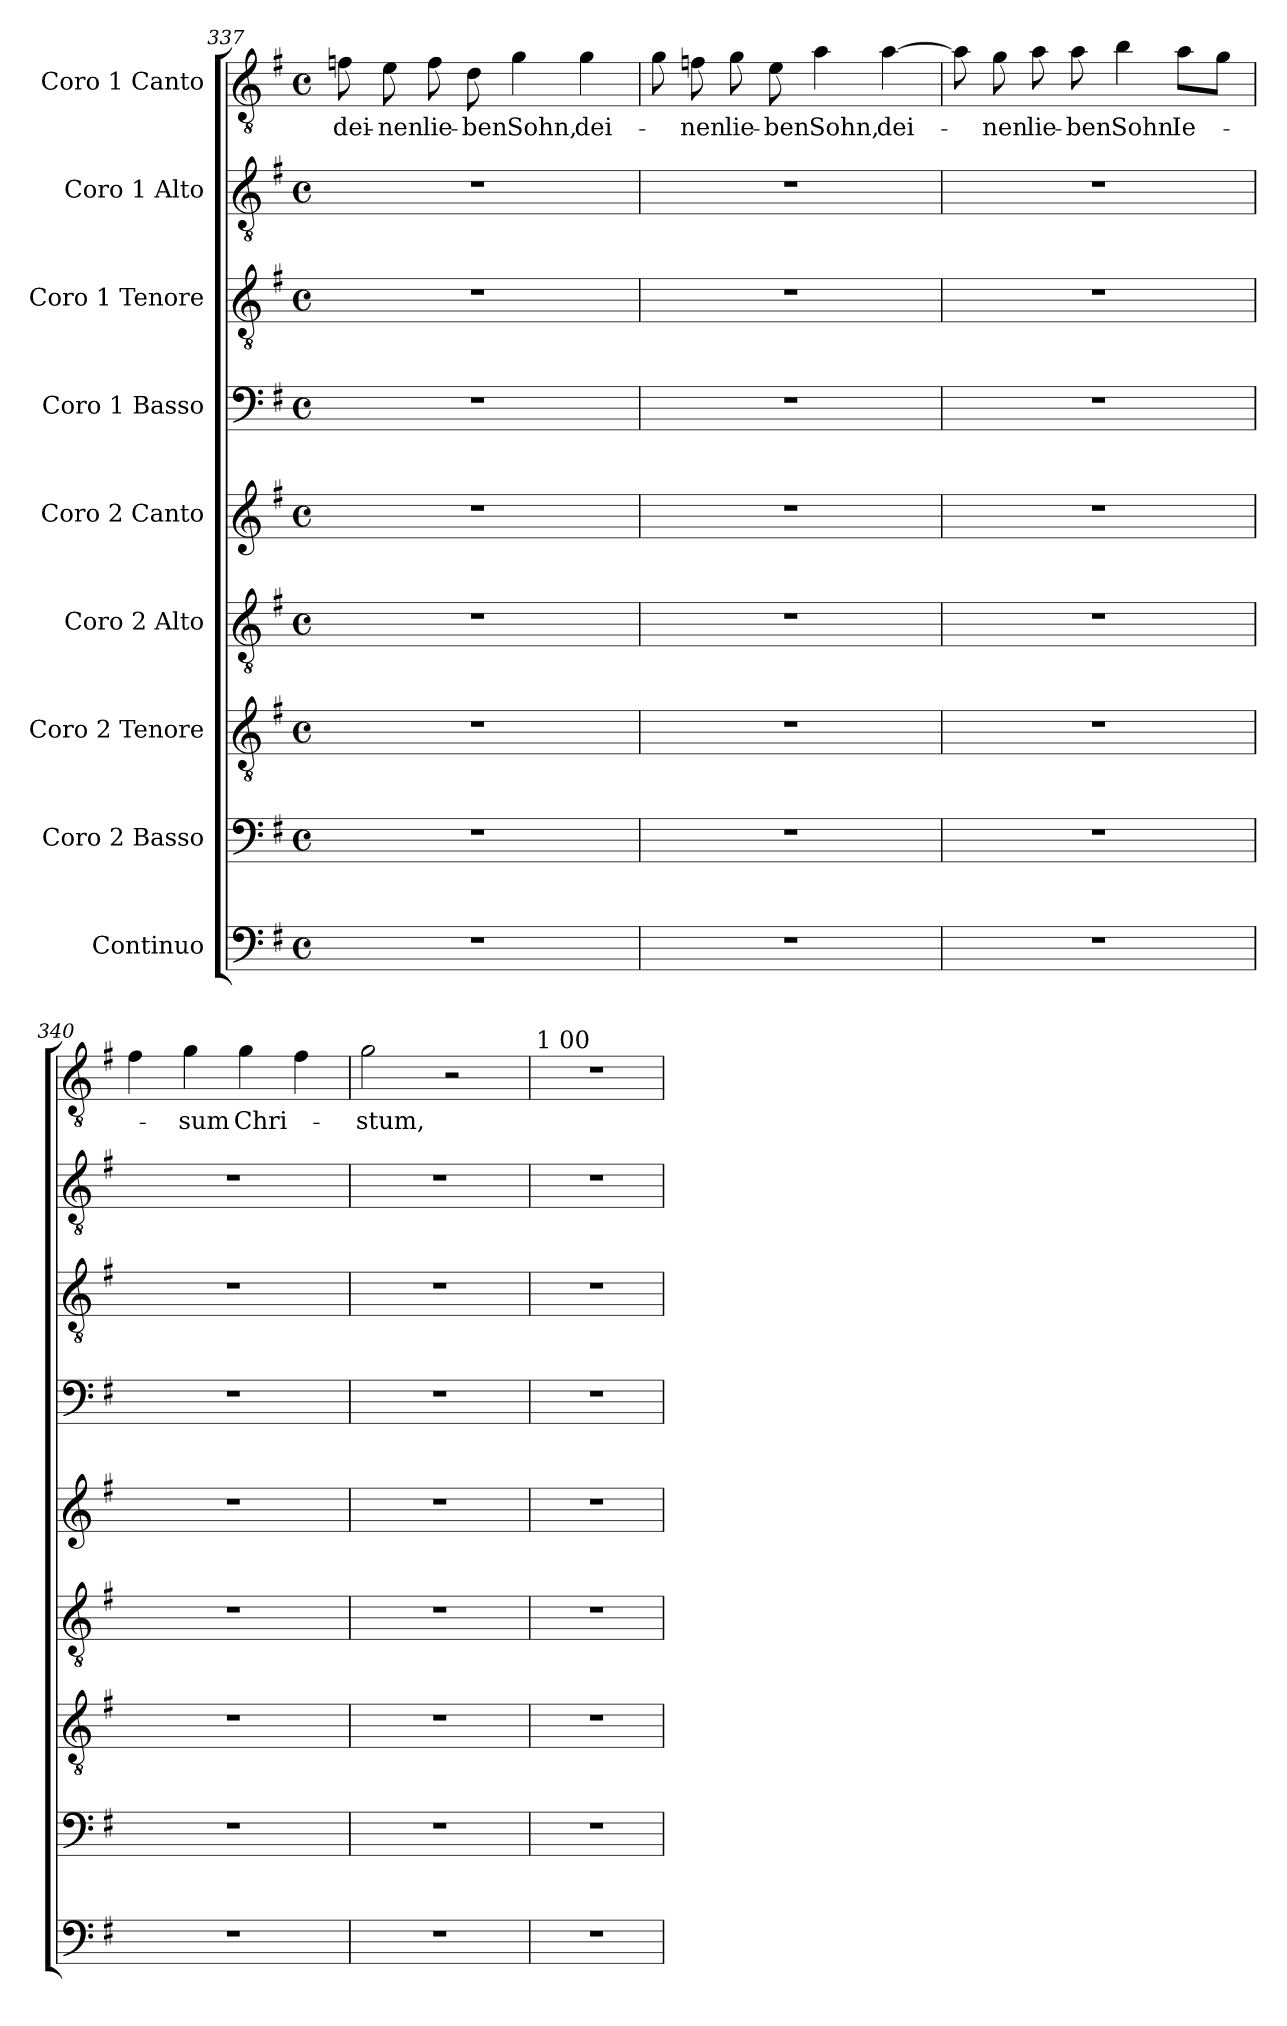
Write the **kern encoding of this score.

**kern	**kern	**kern	**kern	**kern	**kern	**kern	**kern	**kern	**text
*part9	*part8	*part7	*part6	*part5	*part4	*part3	*part2	*part1	*part1
*staff9	*staff8	*staff7	*staff6	*staff5	*staff4	*staff3	*staff2	*staff1	*staff1
*I"Continuo	*I"Coro 2  Basso	*I"Coro 2  Tenore	*I"Coro 2  Alto	*I"Coro 2  Canto	*I"Coro 1  Basso	*I"Coro 1  Tenore	*I"Coro 1  Alto	*I"Coro 1  Canto	*
*clefF4	*clefF4	*clefGv2	*clefGv2	*clefG2	*clefF4	*clefGv2	*clefGv2	*clefGv2	*
*k[f#]	*k[f#]	*k[f#]	*k[f#]	*k[f#]	*k[f#]	*k[f#]	*k[f#]	*k[f#]	*
*G:	*G:	*G:	*G:	*G:	*G:	*G:	*G:	*G:	*
*M4/4	*M4/4	*M4/4	*M4/4	*M4/4	*M4/4	*M4/4	*M4/4	*M4/4	*
*met(c)	*met(c)	*met(c)	*met(c)	*met(c)	*met(c)	*met(c)	*met(c)	*met(c)	*
=337	=337	=337	=337	=337	=337	=337	=337	=337	=337
!	!	!	!	!	!	!	!	!	!LO:LY:b
1r	1r	1r	1r	1r	1r	1r	1r	8fn\	dei-
!	!	!	!	!	!	!	!	!	!LO:LY:b:rj
.	.	.	.	.	.	.	.	8e\	-nen
!	!	!	!	!	!	!	!	!	!LO:LY:b
.	.	.	.	.	.	.	.	8f\	lie-
!	!	!	!	!	!	!	!	!	!LO:LY:b:rj
.	.	.	.	.	.	.	.	8d\	-ben
!	!	!	!	!	!	!	!	!	!LO:LY:b:cj
.	.	.	.	.	.	.	.	4g\	Sohn,
!	!	!	!	!	!	!	!	!	!LO:LY:b:cj
.	.	.	.	.	.	.	.	4g\	dei-
!!LO:LB:g=z
=338	=338	=338	=338	=338	=338	=338	=338	=338	=338
1r	1r	1r	1r	1r	1r	1r	1r	8g\	.
!	!	!	!	!	!	!	!	!	!LO:LY:b:cj
.	.	.	.	.	.	.	.	8fn\	-nen
!	!	!	!	!	!	!	!	!	!LO:LY:b:cj
.	.	.	.	.	.	.	.	8g\	lie-
!	!	!	!	!	!	!	!	!	!LO:LY:b:cj
.	.	.	.	.	.	.	.	8e\	-ben
!	!	!	!	!	!	!	!	!	!LO:LY:b:cj
.	.	.	.	.	.	.	.	4a\	Sohn,
!	!	!	!	!	!	!	!	!	!LO:LY:b:cj
.	.	.	.	.	.	.	.	[>4a\	dei-
=339	=339	=339	=339	=339	=339	=339	=339	=339	=339
1r	1r	1r	1r	1r	1r	1r	1r	8a\]	.
!	!	!	!	!	!	!	!	!	!LO:LY:b:cj
.	.	.	.	.	.	.	.	8g\	-nen
!	!	!	!	!	!	!	!	!	!LO:LY:b:cj
.	.	.	.	.	.	.	.	8a\	lie-
!	!	!	!	!	!	!	!	!	!LO:LY:b:cj
.	.	.	.	.	.	.	.	8a\	-ben
!	!	!	!	!	!	!	!	!	!LO:LY:b:cj
.	.	.	.	.	.	.	.	4b\	Sohn
!	!	!	!	!	!	!	!	!	!LO:LY:b:cj
.	.	.	.	.	.	.	.	8a\L	Ie-
.	.	.	.	.	.	.	.	8g\J	.
=340	=340	=340	=340	=340	=340	=340	=340	=340	=340
1r	1r	1r	1r	1r	1r	1r	1r	4f#\	.
!	!	!	!	!	!	!	!	!	!LO:LY:b:cj
.	.	.	.	.	.	.	.	4g\	-sum
!	!	!	!	!	!	!	!	!	!LO:LY:b:cj
.	.	.	.	.	.	.	.	4g\	Chri-
.	.	.	.	.	.	.	.	4f#\	.
=341	=341	=341	=341	=341	=341	=341	=341	=341	=341
!	!	!	!	!	!	!	!	!	!LO:LY:b:cj
1r	1r	1r	1r	1r	1r	1r	1r	2g\	-stum,
.	.	.	.	.	.	.	.	2r	.
!!LO:LB:g=z
=342	=342	=342	=342	=342	=342	=342	=342	=342	=342
!	!	!	!	!	!	!	!	!LO:TX:a:t=1 00	!
1r	1r	1r	1r	1r	1r	1r	1r	1r	.
=	=	=	=	=	=	=	=	=	=
*-	*-	*-	*-	*-	*-	*-	*-	*-	*-
